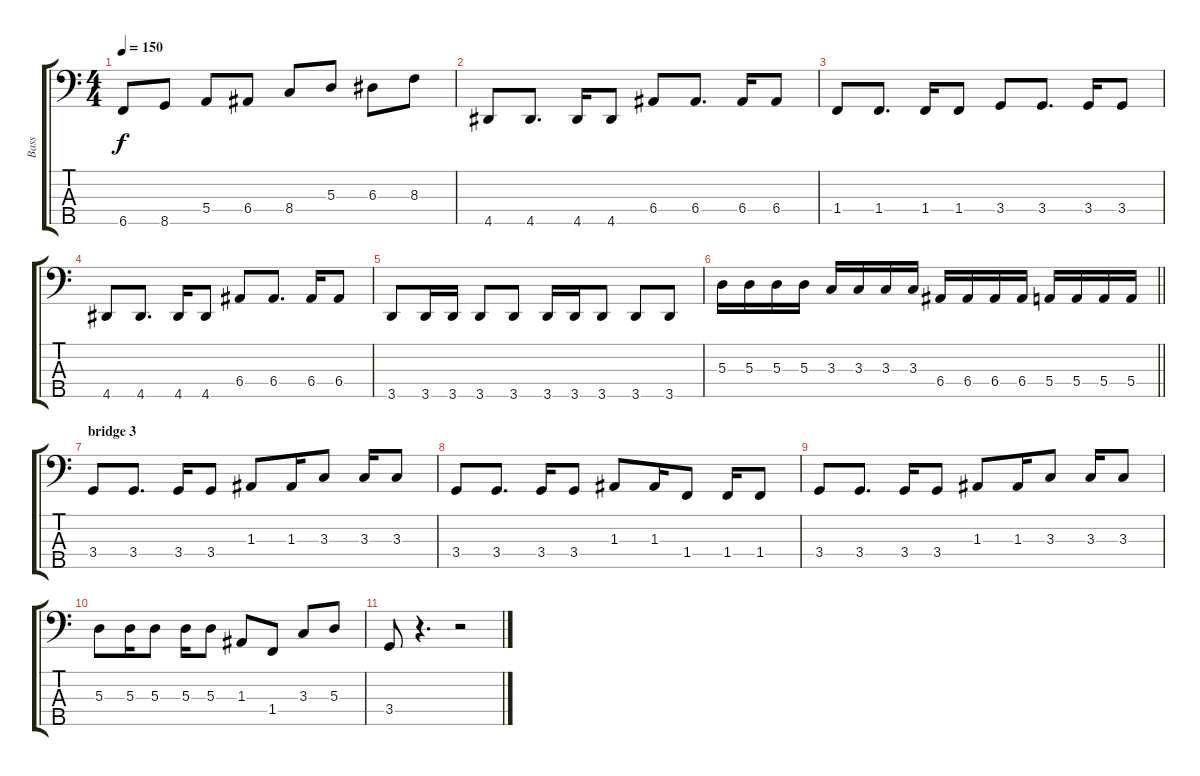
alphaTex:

\track ("Bass" "Bass") {instrument electricbassfinger}
\staff {score tabs}
\tuning (G2 D2 A1 E1 B0) {hide}
\ts (4 4)
\tempo 150
\clef f4
\ks c
6.5.8{dy f} 8.5.8 5.4.8 6.4.8 8.4.8 5.3.8 6.3.8 8.3.8 |
4.5.8 4.5.8{d} 4.5.16 4.5.8 6.4.8 6.4.8{d} 6.4.16 6.4.8 |
1.4.8 1.4.8{d} 1.4.16 1.4.8 3.4.8 3.4.8{d} 3.4.16 3.4.8 |
4.5.8 4.5.8{d} 4.5.16 4.5.8 6.4.8 6.4.8{d} 6.4.16 6.4.8 |
3.5.8 3.5.16 3.5.16 3.5.8 3.5.8 3.5.16 3.5.16 3.5.8 3.5.8 3.5.8 |
\barLineRight lightlight
5.3.16 5.3.16 5.3.16 5.3.16 3.3.16 3.3.16 3.3.16 3.3.16 6.4.16 6.4.16 6.4.16 6.4.16 5.4.16 5.4.16 5.4.16 5.4.16 |
\section ("" "bridge 3")
3.4.8 3.4.8{d} 3.4.16 3.4.8 1.3.8 1.3.16 3.3.8 3.3.16 3.3.8 |
3.4.8 3.4.8{d} 3.4.16 3.4.8 1.3.8 1.3.16 1.4.8 1.4.16 1.4.8 |
3.4.8 3.4.8{d} 3.4.16 3.4.8 1.3.8 1.3.16 3.3.8 3.3.16 3.3.8 |
5.3.8 5.3.16 5.3.8 5.3.16 5.3.8 1.3.8 1.4.8 3.3.8 5.3.8 |
3.4.8 r.4{d} r.2
